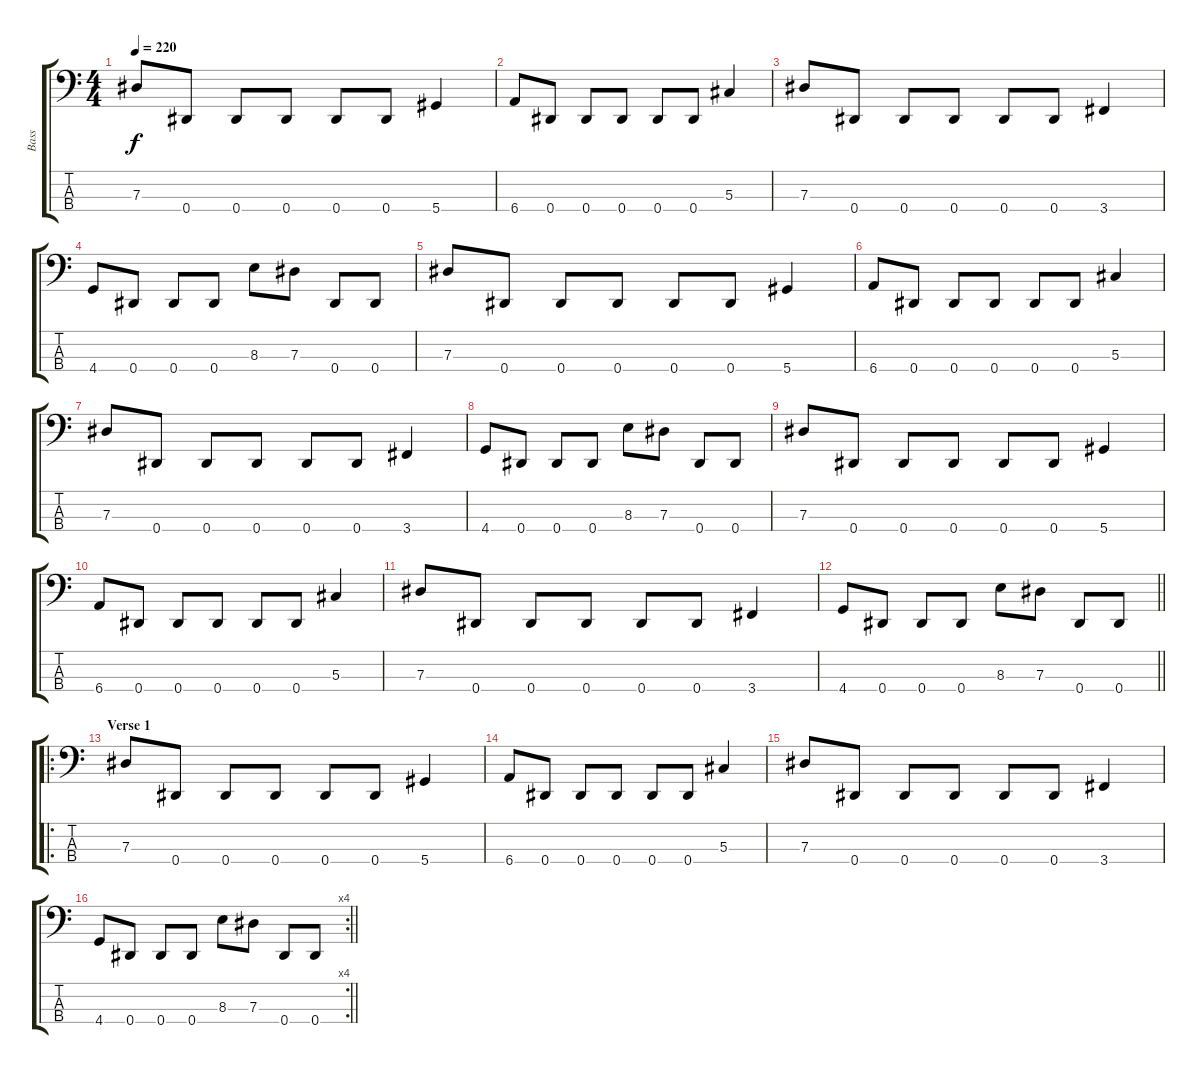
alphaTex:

\track ("Bass" "Bass") {instrument electricbassfinger}
\staff {score tabs}
\tuning (Gb2 Db2 Ab1 Eb1) {hide}
\ts (4 4)
\tempo 220
\clef f4
\ks c
7.3.8{dy f} 0.4.8 0.4.8 0.4.8 0.4.8 0.4.8 5.4.4 |
6.4.8 0.4.8 0.4.8 0.4.8 0.4.8 0.4.8 5.3.4 |
7.3.8 0.4.8 0.4.8 0.4.8 0.4.8 0.4.8 3.4.4 |
4.4.8 0.4.8 0.4.8 0.4.8 8.3.8 7.3.8 0.4.8 0.4.8 |
7.3.8 0.4.8 0.4.8 0.4.8 0.4.8 0.4.8 5.4.4 |
6.4.8 0.4.8 0.4.8 0.4.8 0.4.8 0.4.8 5.3.4 |
7.3.8 0.4.8 0.4.8 0.4.8 0.4.8 0.4.8 3.4.4 |
4.4.8 0.4.8 0.4.8 0.4.8 8.3.8 7.3.8 0.4.8 0.4.8 |
7.3.8 0.4.8 0.4.8 0.4.8 0.4.8 0.4.8 5.4.4 |
6.4.8 0.4.8 0.4.8 0.4.8 0.4.8 0.4.8 5.3.4 |
7.3.8 0.4.8 0.4.8 0.4.8 0.4.8 0.4.8 3.4.4 |
\barLineRight lightlight
4.4.8 0.4.8 0.4.8 0.4.8 8.3.8 7.3.8 0.4.8 0.4.8 |
\ro
\section ("" "Verse 1")
7.3.8 0.4.8 0.4.8 0.4.8 0.4.8 0.4.8 5.4.4 |
6.4.8 0.4.8 0.4.8 0.4.8 0.4.8 0.4.8 5.3.4 |
7.3.8 0.4.8 0.4.8 0.4.8 0.4.8 0.4.8 3.4.4 |
\rc 4
\barLineRight lightlight
4.4.8 0.4.8 0.4.8 0.4.8 8.3.8 7.3.8 0.4.8 0.4.8
